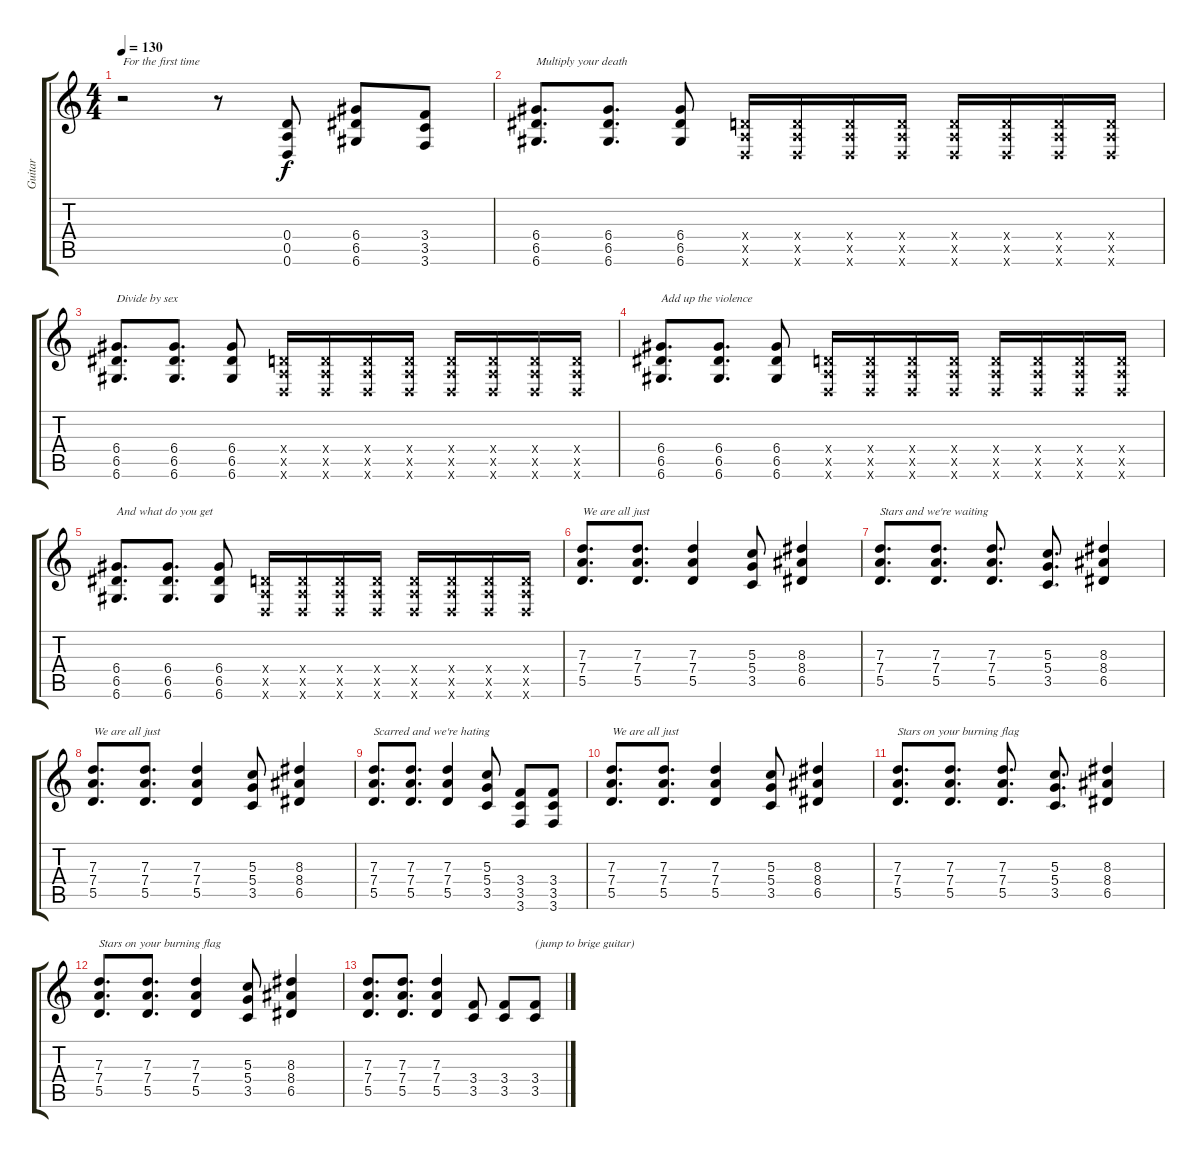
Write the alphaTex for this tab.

\track ("Guitar" "Guitar") {instrument overdrivenguitar}
\staff {score tabs}
\tuning (E4 B3 G3 D3 A2 D2) {hide}
\ts (4 4)
\tempo 130
\clef g2
\ks c
r.2{txt "For the first time" dy f} r.8 (0.4 0.5 0.6).8 (6.4 6.5 6.6).8 (3.4 3.5 3.6).8 |
(6.4 6.5 6.6).8{d txt "Multiply your death"} (6.4 6.5 6.6).8{d} (6.4 6.5 6.6).8 (0.4{x} 0.5{x} 0.6{x}).16 (0.4{x} 0.5{x} 0.6{x}).16 (0.4{x} 0.5{x} 0.6{x}).16 (0.4{x} 0.5{x} 0.6{x}).16 (0.4{x} 0.5{x} 0.6{x}).16 (0.4{x} 0.5{x} 0.6{x}).16 (0.4{x} 0.5{x} 0.6{x}).16 (0.4{x} 0.5{x} 0.6{x}).16 |
(6.4 6.5 6.6).8{d txt "Divide by sex"} (6.4 6.5 6.6).8{d} (6.4 6.5 6.6).8 (0.4{x} 0.5{x} 0.6{x}).16 (0.4{x} 0.5{x} 0.6{x}).16 (0.4{x} 0.5{x} 0.6{x}).16 (0.4{x} 0.5{x} 0.6{x}).16 (0.4{x} 0.5{x} 0.6{x}).16 (0.4{x} 0.5{x} 0.6{x}).16 (0.4{x} 0.5{x} 0.6{x}).16 (0.4{x} 0.5{x} 0.6{x}).16 |
(6.4 6.5 6.6).8{d txt "Add up the violence"} (6.4 6.5 6.6).8{d} (6.4 6.5 6.6).8 (0.4{x} 0.5{x} 0.6{x}).16 (0.4{x} 0.5{x} 0.6{x}).16 (0.4{x} 0.5{x} 0.6{x}).16 (0.4{x} 0.5{x} 0.6{x}).16 (0.4{x} 0.5{x} 0.6{x}).16 (0.4{x} 0.5{x} 0.6{x}).16 (0.4{x} 0.5{x} 0.6{x}).16 (0.4{x} 0.5{x} 0.6{x}).16 |
(6.4 6.5 6.6).8{d txt "And what do you get"} (6.4 6.5 6.6).8{d} (6.4 6.5 6.6).8 (0.4{x} 0.5{x} 0.6{x}).16 (0.4{x} 0.5{x} 0.6{x}).16 (0.4{x} 0.5{x} 0.6{x}).16 (0.4{x} 0.5{x} 0.6{x}).16 (0.4{x} 0.5{x} 0.6{x}).16 (0.4{x} 0.5{x} 0.6{x}).16 (0.4{x} 0.5{x} 0.6{x}).16 (0.4{x} 0.5{x} 0.6{x}).16 |
(7.3 7.4 5.5).8{d txt "We are all just"} (7.3 7.4 5.5).8{d} (7.3 7.4 5.5).4 (5.3 5.4 3.5).8 (8.3 8.4 6.5).4 |
(7.3 7.4 5.5).8{d txt "Stars and we're waiting"} (7.3 7.4 5.5).8{d} (7.3 7.4 5.5).8{d} (5.3 5.4 3.5).8{d} (8.3 8.4 6.5).4 |
(7.3 7.4 5.5).8{d txt "We are all just"} (7.3 7.4 5.5).8{d} (7.3 7.4 5.5).4 (5.3 5.4 3.5).8 (8.3 8.4 6.5).4 |
(7.3 7.4 5.5).8{d txt "Scarred and we're hating"} (7.3 7.4 5.5).8{d} (7.3 7.4 5.5).4 (5.3 5.4 3.5).8 (3.4 3.5 3.6).8 (3.4 3.5 3.6).8 |
(7.3 7.4 5.5).8{d txt "We are all just"} (7.3 7.4 5.5).8{d} (7.3 7.4 5.5).4 (5.3 5.4 3.5).8 (8.3 8.4 6.5).4 |
(7.3 7.4 5.5).8{d txt "Stars on your burning flag"} (7.3 7.4 5.5).8{d} (7.3 7.4 5.5).8{d} (5.3 5.4 3.5).8{d} (8.3 8.4 6.5).4 |
(7.3 7.4 5.5).8{d txt "Stars on your burning flag"} (7.3 7.4 5.5).8{d} (7.3 7.4 5.5).4 (5.3 5.4 3.5).8 (8.3 8.4 6.5).4 |
(7.3 7.4 5.5).8{d} (7.3 7.4 5.5).8{d} (7.3 7.4 5.5).4 (3.4 3.5).8 (3.4 3.5).8 (3.4 3.5).8{txt "(jump to brige guitar)"}
